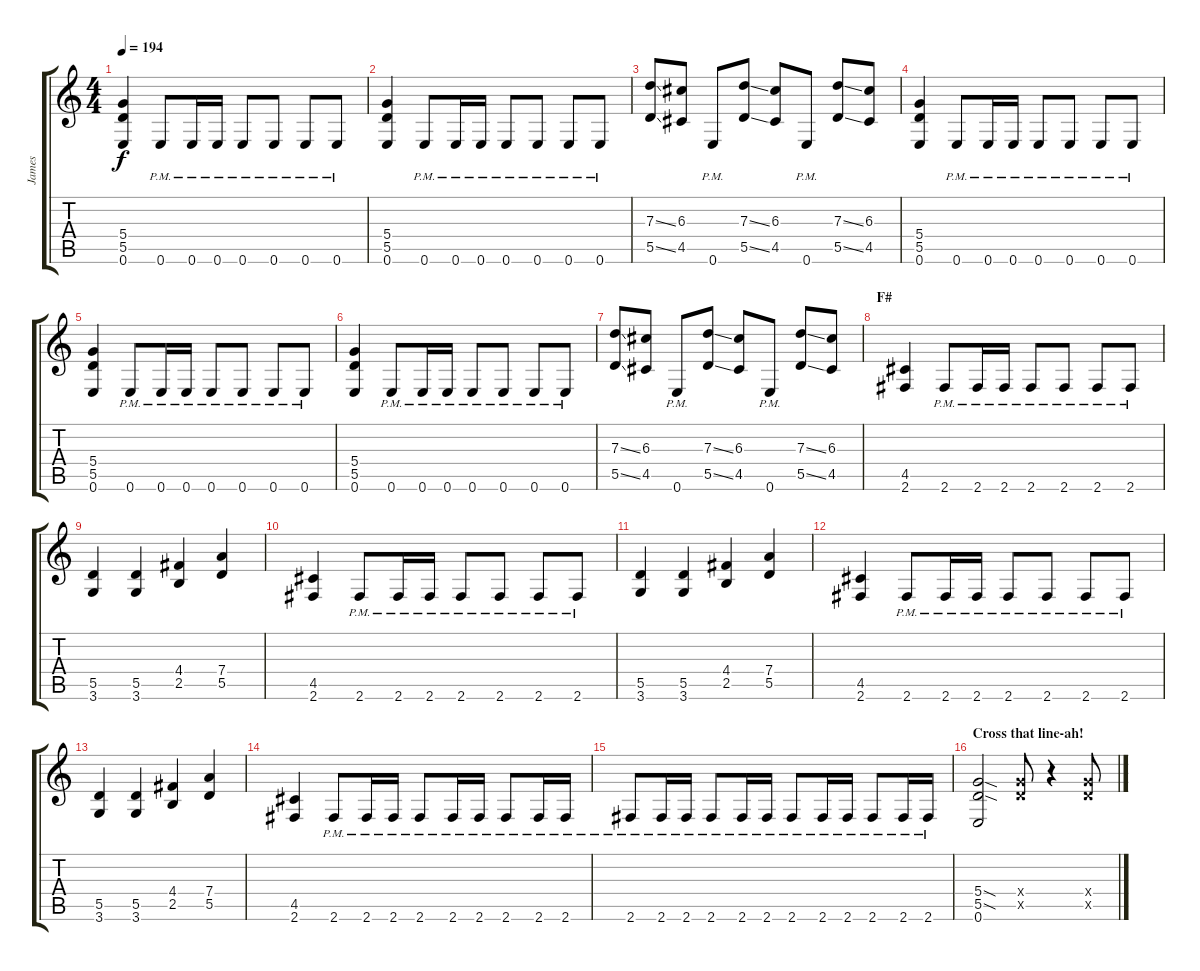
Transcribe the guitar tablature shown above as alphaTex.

\track ("James" "James") {instrument overdrivenguitar}
\staff {score tabs}
\tuning (E4 B3 G3 D3 A2 E2) {hide}
\ts (4 4)
\tempo 194
\clef g2
\ks c
(5.4 5.5 0.6).4{dy f} 0.6{pm}.8 0.6{pm}.16 0.6{pm}.16 0.6{pm}.8 0.6{pm}.8 0.6{pm}.8 0.6{pm}.8 |
(5.4 5.5 0.6).4 0.6{pm}.8 0.6{pm}.16 0.6{pm}.16 0.6{pm}.8 0.6{pm}.8 0.6{pm}.8 0.6{pm}.8 |
(7.3{ss} 5.5{ss}).8 (6.3 4.5).8 0.6{pm}.8 (7.3{ss} 5.5{ss}).8 (6.3 4.5).8 0.6{pm}.8 (7.3{ss} 5.5{ss}).8 (6.3 4.5).8 |
(5.4 5.5 0.6).4 0.6{pm}.8 0.6{pm}.16 0.6{pm}.16 0.6{pm}.8 0.6{pm}.8 0.6{pm}.8 0.6{pm}.8 |
(5.4 5.5 0.6).4 0.6{pm}.8 0.6{pm}.16 0.6{pm}.16 0.6{pm}.8 0.6{pm}.8 0.6{pm}.8 0.6{pm}.8 |
(5.4 5.5 0.6).4 0.6{pm}.8 0.6{pm}.16 0.6{pm}.16 0.6{pm}.8 0.6{pm}.8 0.6{pm}.8 0.6{pm}.8 |
(7.3{ss} 5.5{ss}).8 (6.3 4.5).8 0.6{pm}.8 (7.3{ss} 5.5{ss}).8 (6.3 4.5).8 0.6{pm}.8 (7.3{ss} 5.5{ss}).8 (6.3 4.5).8 |
\section ("" "F#")
(4.5 2.6).4 2.6{pm}.8 2.6{pm}.16 2.6{pm}.16 2.6{pm}.8 2.6{pm}.8 2.6{pm}.8 2.6{pm}.8 |
(5.5 3.6).4 (5.5 3.6).4 (4.4 2.5).4 (7.4 5.5).4 |
(4.5 2.6).4 2.6{pm}.8 2.6{pm}.16 2.6{pm}.16 2.6{pm}.8 2.6{pm}.8 2.6{pm}.8 2.6{pm}.8 |
(5.5 3.6).4 (5.5 3.6).4 (4.4 2.5).4 (7.4 5.5).4 |
(4.5 2.6).4 2.6{pm}.8 2.6{pm}.16 2.6{pm}.16 2.6{pm}.8 2.6{pm}.8 2.6{pm}.8 2.6{pm}.8 |
(5.5 3.6).4 (5.5 3.6).4 (4.4 2.5).4 (7.4 5.5).4 |
(4.5 2.6).4 2.6{pm}.8 2.6{pm}.16 2.6{pm}.16 2.6{pm}.8 2.6{pm}.16 2.6{pm}.16 2.6{pm}.8 2.6{pm}.16 2.6{pm}.16 |
2.6{pm}.8 2.6{pm}.16 2.6{pm}.16 2.6{pm}.8 2.6{pm}.16 2.6{pm}.16 2.6{pm}.8 2.6{pm}.16 2.6{pm}.16 2.6{pm}.8 2.6{pm}.16 2.6{pm}.16 |
\section ("" "Cross that line-ah!")
(5.4{sod} 5.5{sod} 0.6).2 (5.4{x} 5.5{x}).8 r.4 (5.4{x} 5.5{x}).8
